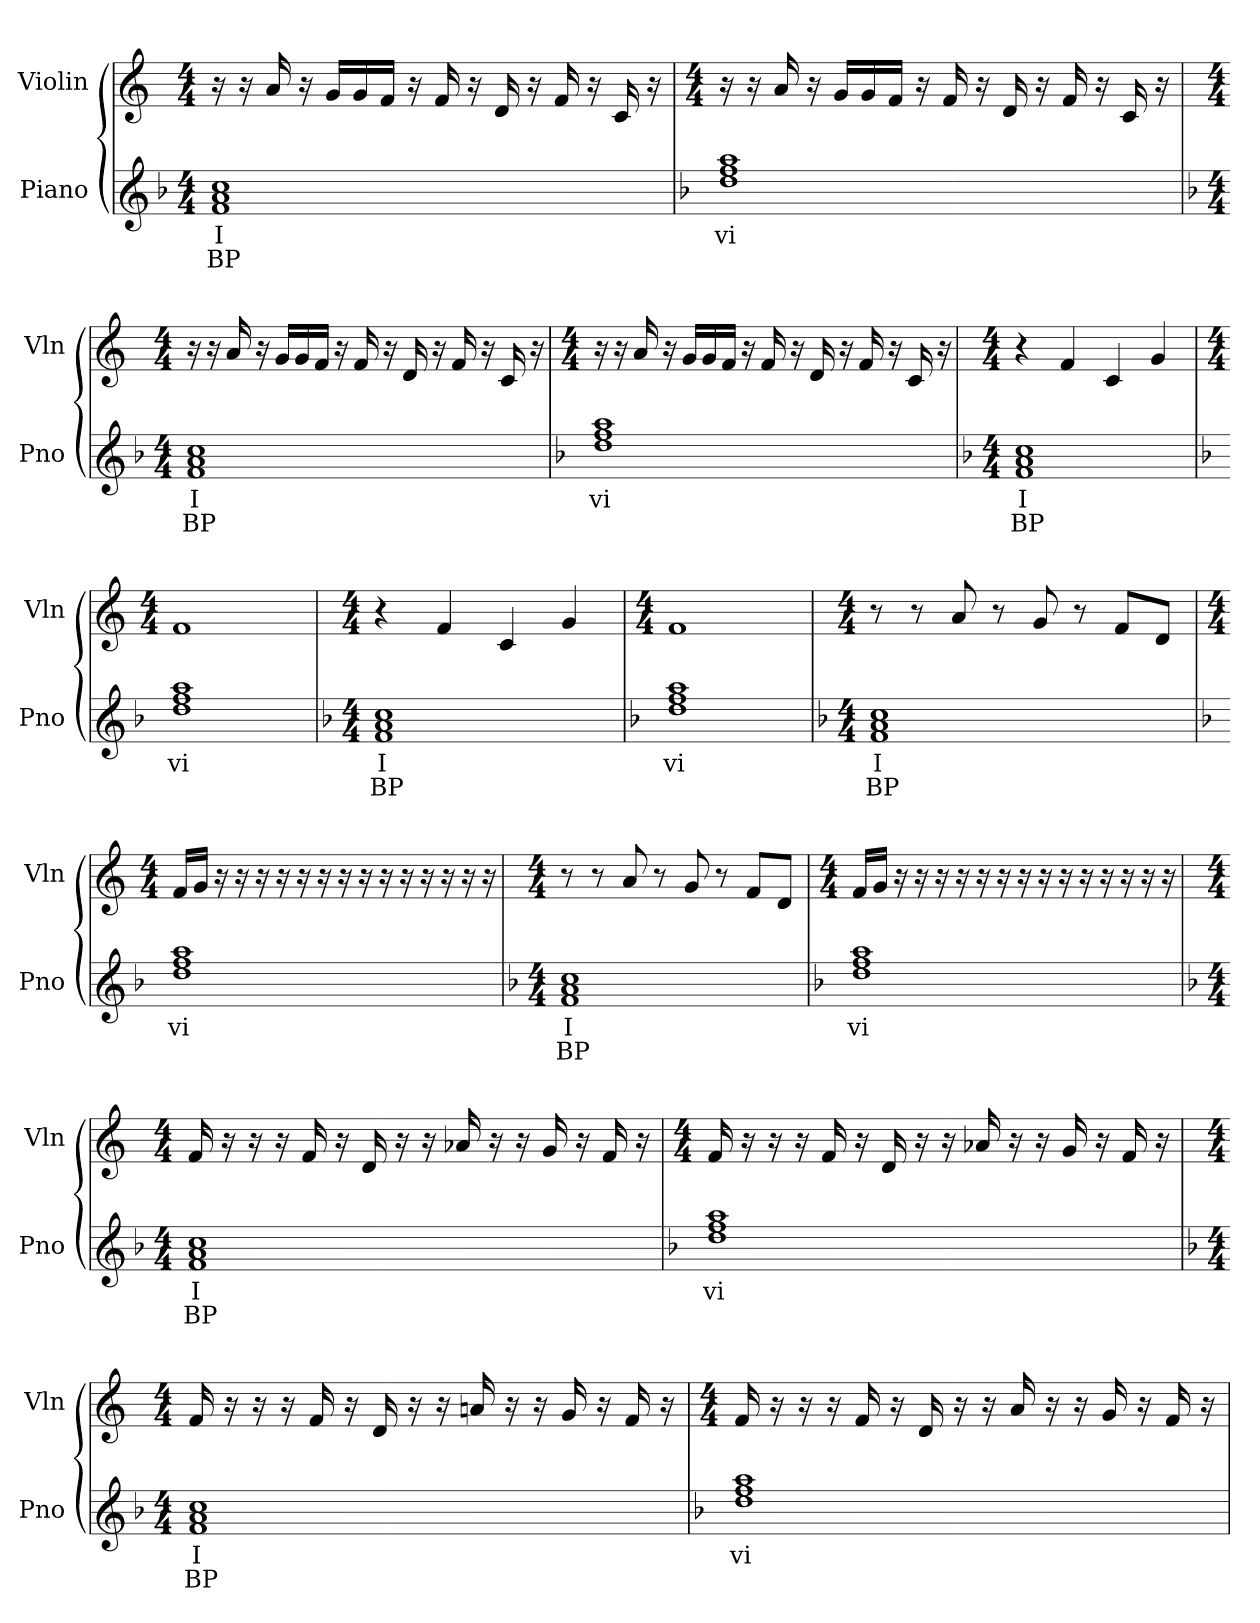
**kern	**text	**text	**kern
*part2	*part2	*part2	*part1
*staff2	*staff2	*staff2	*staff1
*I"Piano	*	*	*I"Violin
*I'Pno	*	*	*I'Vln
*k[b-]	*	*	*
*F:	*	*	*
*M4/4	*	*	*M4/4
=	=	=	=
1f 1a 1cc	I	BP	16r
.	.	.	16r
.	.	.	16a
.	.	.	16r
.	.	.	16gLL
.	.	.	16g
.	.	.	16fJJ
.	.	.	16r
.	.	.	16f
.	.	.	16r
.	.	.	16d
.	.	.	16r
.	.	.	16f
.	.	.	16r
.	.	.	16c
.	.	.	16r
=	=	=	=
*k[b-]	*	*	*
*F:	*	*	*
*	*	*	*M4/4
1dd 1ff 1aa	vi	.	16r
.	.	.	16r
.	.	.	16a
.	.	.	16r
.	.	.	16gLL
.	.	.	16g
.	.	.	16fJJ
.	.	.	16r
.	.	.	16f
.	.	.	16r
.	.	.	16d
.	.	.	16r
.	.	.	16f
.	.	.	16r
.	.	.	16c
.	.	.	16r
=	=	=	=
*k[b-]	*	*	*
*F:	*	*	*
*M4/4	*	*	*M4/4
1f 1a 1cc	I	BP	16r
.	.	.	16r
.	.	.	16a
.	.	.	16r
.	.	.	16gLL
.	.	.	16g
.	.	.	16fJJ
.	.	.	16r
.	.	.	16f
.	.	.	16r
.	.	.	16d
.	.	.	16r
.	.	.	16f
.	.	.	16r
.	.	.	16c
.	.	.	16r
=	=	=	=
*k[b-]	*	*	*
*F:	*	*	*
*	*	*	*M4/4
1dd 1ff 1aa	vi	.	16r
.	.	.	16r
.	.	.	16a
.	.	.	16r
.	.	.	16gLL
.	.	.	16g
.	.	.	16fJJ
.	.	.	16r
.	.	.	16f
.	.	.	16r
.	.	.	16d
.	.	.	16r
.	.	.	16f
.	.	.	16r
.	.	.	16c
.	.	.	16r
=	=	=	=
*k[b-]	*	*	*
*F:	*	*	*
*M4/4	*	*	*M4/4
1f 1a 1cc	I	BP	4r
.	.	.	4f
.	.	.	4c
.	.	.	4g
=	=	=	=
*k[b-]	*	*	*
*F:	*	*	*
*	*	*	*M4/4
1dd 1ff 1aa	vi	.	1f
=	=	=	=
*k[b-]	*	*	*
*F:	*	*	*
*M4/4	*	*	*M4/4
1f 1a 1cc	I	BP	4r
.	.	.	4f
.	.	.	4c
.	.	.	4g
=	=	=	=
*k[b-]	*	*	*
*F:	*	*	*
*	*	*	*M4/4
1dd 1ff 1aa	vi	.	1f
=	=	=	=
*k[b-]	*	*	*
*F:	*	*	*
*M4/4	*	*	*M4/4
1f 1a 1cc	I	BP	8r
.	.	.	8r
.	.	.	8a
.	.	.	8r
.	.	.	8g
.	.	.	8r
.	.	.	8fL
.	.	.	8dJ
=	=	=	=
*k[b-]	*	*	*
*F:	*	*	*
*	*	*	*M4/4
1dd 1ff 1aa	vi	.	16fLL
.	.	.	16gJJ
.	.	.	16r
.	.	.	16r
.	.	.	16r
.	.	.	16r
.	.	.	16r
.	.	.	16r
.	.	.	16r
.	.	.	16r
.	.	.	16r
.	.	.	16r
.	.	.	16r
.	.	.	16r
.	.	.	16r
.	.	.	16r
=	=	=	=
*k[b-]	*	*	*
*F:	*	*	*
*M4/4	*	*	*M4/4
1f 1a 1cc	I	BP	8r
.	.	.	8r
.	.	.	8a
.	.	.	8r
.	.	.	8g
.	.	.	8r
.	.	.	8fL
.	.	.	8dJ
=	=	=	=
*k[b-]	*	*	*
*F:	*	*	*
*	*	*	*M4/4
1dd 1ff 1aa	vi	.	16fLL
.	.	.	16gJJ
.	.	.	16r
.	.	.	16r
.	.	.	16r
.	.	.	16r
.	.	.	16r
.	.	.	16r
.	.	.	16r
.	.	.	16r
.	.	.	16r
.	.	.	16r
.	.	.	16r
.	.	.	16r
.	.	.	16r
.	.	.	16r
=	=	=	=
*k[b-]	*	*	*
*F:	*	*	*
*M4/4	*	*	*M4/4
1f 1a 1cc	I	BP	16f
.	.	.	16r
.	.	.	16r
.	.	.	16r
.	.	.	16f
.	.	.	16r
.	.	.	16d
.	.	.	16r
.	.	.	16r
.	.	.	16a-X
.	.	.	16r
.	.	.	16r
.	.	.	16g
.	.	.	16r
.	.	.	16f
.	.	.	16r
=	=	=	=
*k[b-]	*	*	*
*F:	*	*	*
*	*	*	*M4/4
1dd 1ff 1aa	vi	.	16f
.	.	.	16r
.	.	.	16r
.	.	.	16r
.	.	.	16f
.	.	.	16r
.	.	.	16d
.	.	.	16r
.	.	.	16r
.	.	.	16a-X
.	.	.	16r
.	.	.	16r
.	.	.	16g
.	.	.	16r
.	.	.	16f
.	.	.	16r
=	=	=	=
*k[b-]	*	*	*
*F:	*	*	*
*M4/4	*	*	*M4/4
1f 1a 1cc	I	BP	16f
.	.	.	16r
.	.	.	16r
.	.	.	16r
.	.	.	16f
.	.	.	16r
.	.	.	16d
.	.	.	16r
.	.	.	16r
.	.	.	16an
.	.	.	16r
.	.	.	16r
.	.	.	16g
.	.	.	16r
.	.	.	16f
.	.	.	16r
=	=	=	=
*k[b-]	*	*	*
*F:	*	*	*
*	*	*	*M4/4
1dd 1ff 1aa	vi	.	16f
.	.	.	16r
.	.	.	16r
.	.	.	16r
.	.	.	16f
.	.	.	16r
.	.	.	16d
.	.	.	16r
.	.	.	16r
.	.	.	16a
.	.	.	16r
.	.	.	16r
.	.	.	16g
.	.	.	16r
.	.	.	16f
.	.	.	16r
=	=	=	=
*-	*-	*-	*-
